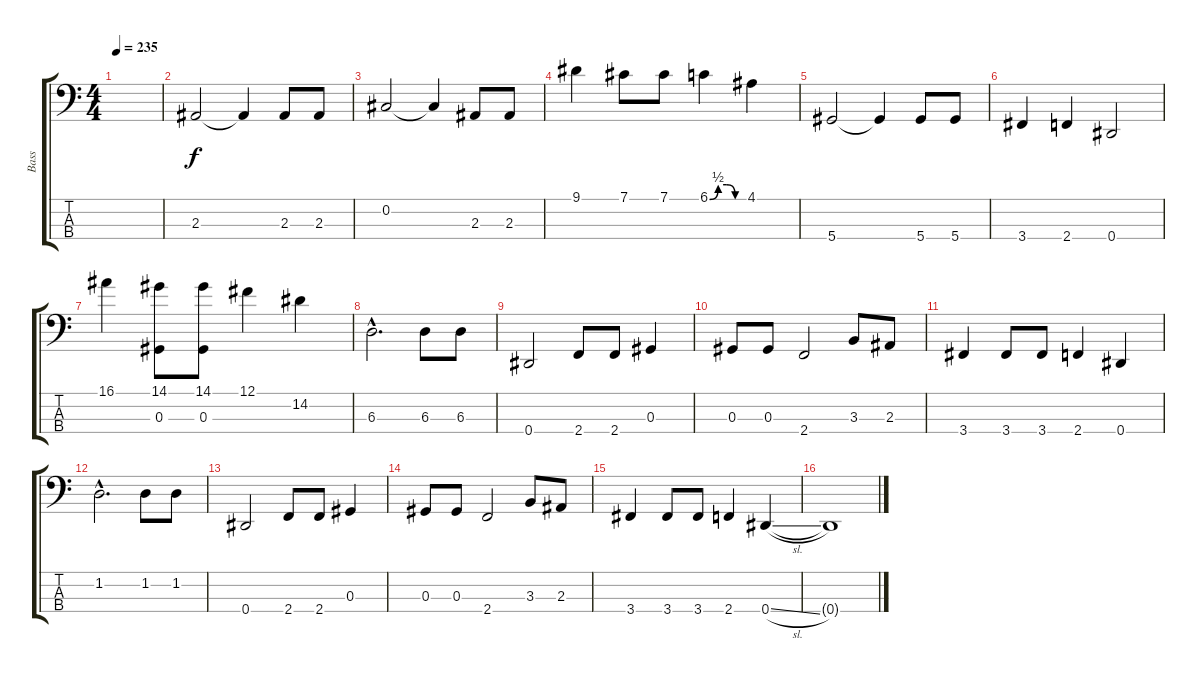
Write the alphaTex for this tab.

\track ("Bass" "Bass") {instrument electricbassfinger}
\staff {score tabs}
\tuning (Gb2 Db2 Ab1 Eb1) {hide}
\ts (4 4)
\tempo 235
\clef f4
\ks c
|
2.3.2 2.3{t}.4 2.3.8 2.3.8 |
0.2.2 0.2{t}.4 2.3.8 2.3.8 |
9.1.4 7.1.8 7.1.8 6.1{be (custom 0 0 15 2 30 2 45 0 60 0)}.4 4.1.4 |
5.4.2 5.4{t}.4 5.4.8 5.4.8 |
3.4.4 2.4.4 0.4.2 |
16.1.4 (14.1 0.3).8 (14.1 0.3).8 12.1.4 14.2.4 |
6.3{hac}.2{d} 6.3.8 6.3.8 |
0.4.2 2.4.8 2.4.8 0.3.4 |
0.3.8 0.3.8 2.4.2 3.3.8 2.3.8 |
3.4.4 3.4.8 3.4.8 2.4.4 0.4.4 |
1.2{hac}.2{d} 1.2.8 1.2.8 |
0.4.2 2.4.8 2.4.8 0.3.4 |
0.3.8 0.3.8 2.4.2 3.3.8 2.3.8 |
3.4.4 3.4.8 3.4.8 2.4.4 0.4{sl}.4 |
0.4{t}.1
